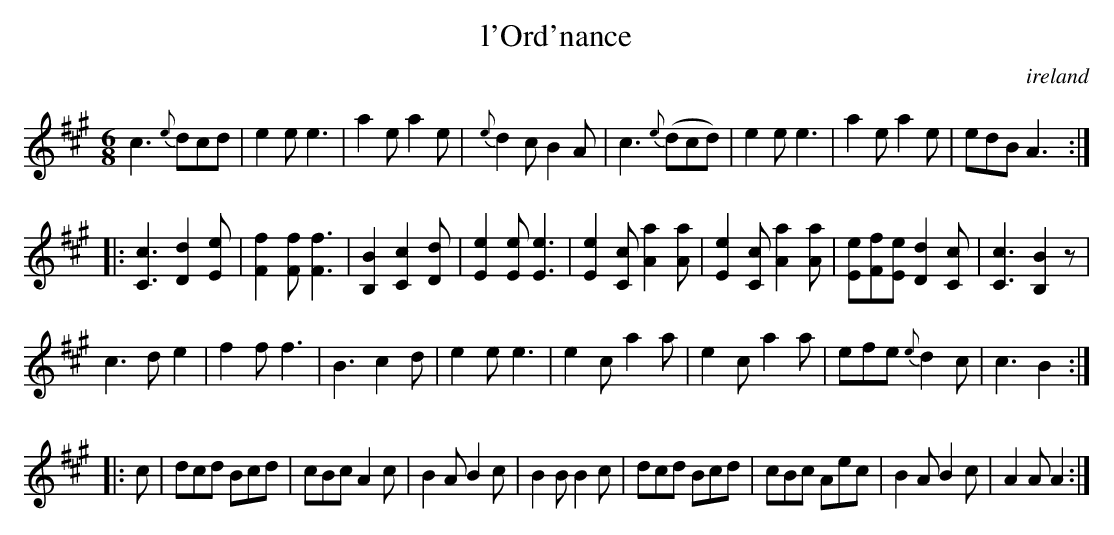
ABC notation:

X:1
T:l'Ord'nance
O:ireland
M:6/8
K:A
c3 {e}dcd| e2e e3| a2e a2e| {e}d2c B2A|\
c3 {e}(dcd)| e2e e3| a2e a2e| edB A3::
[c3C3] [d2D2][eE]| [f2F2][fF] [f3F3]|\
[B2B,2][c2C2][dD]| [e2E2][eE] [e3E3]|\
[e2E2][cC] [a2A2][aA]| [e2E2][cC] [a2A2][aA]| \
[eE][fF][eE] [d2D2][cC]| [c3C3] [B2B,2]z|
c3 de2| f2f f3| B3 c2d| e2e e3|\
e2c a2a| e2c a2a| efe {e}d2c| c3 B2::
c|\
dcd Bcd| cBc A2c| B2A B2c| B2B B2c| \
dcd Bcd| cBc Aec| B2A B2c| A2A A2:|
